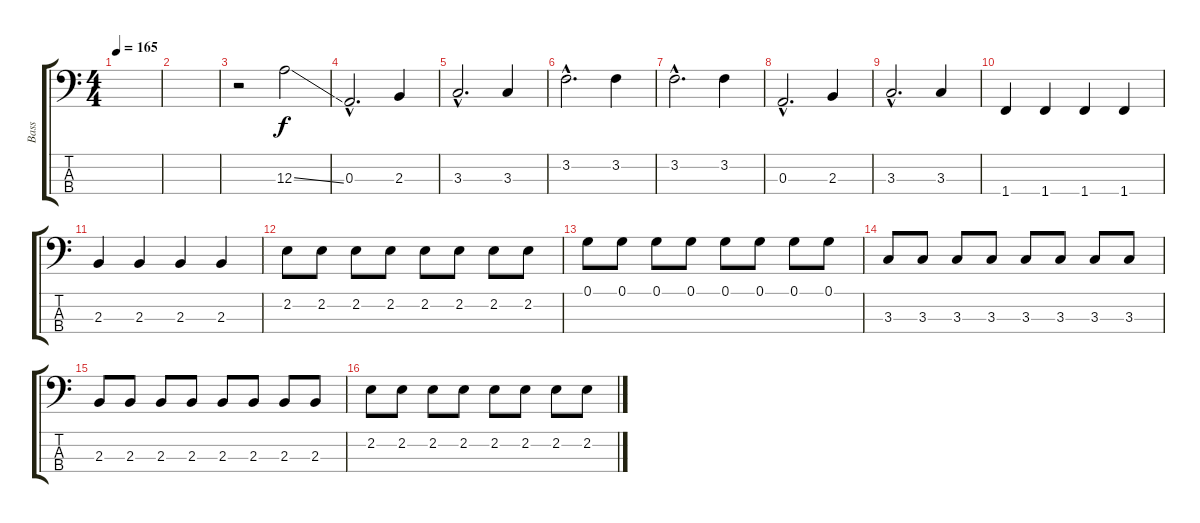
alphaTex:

\track ("Bass" "Bass") {instrument electricbassfinger}
\staff {score tabs}
\tuning (G2 D2 A1 E1) {hide}
\ts (4 4)
\tempo 165
\clef f4
\ks c
|
|
r.2 12.3{ss}.2 |
0.3{hac}.2{d} 2.3.4 |
3.3{hac}.2{d} 3.3.4 |
3.2{hac}.2{d} 3.2.4 |
3.2{hac}.2{d} 3.2.4 |
0.3{hac}.2{d} 2.3.4 |
3.3{hac}.2{d} 3.3.4 |
1.4.4 1.4.4 1.4.4 1.4.4 |
2.3.4 2.3.4 2.3.4 2.3.4 |
2.2.8 2.2.8 2.2.8 2.2.8 2.2.8 2.2.8 2.2.8 2.2.8 |
0.1.8 0.1.8 0.1.8 0.1.8 0.1.8 0.1.8 0.1.8 0.1.8 |
3.3.8 3.3.8 3.3.8 3.3.8 3.3.8 3.3.8 3.3.8 3.3.8 |
2.3.8 2.3.8 2.3.8 2.3.8 2.3.8 2.3.8 2.3.8 2.3.8 |
2.2.8 2.2.8 2.2.8 2.2.8 2.2.8 2.2.8 2.2.8 2.2.8
